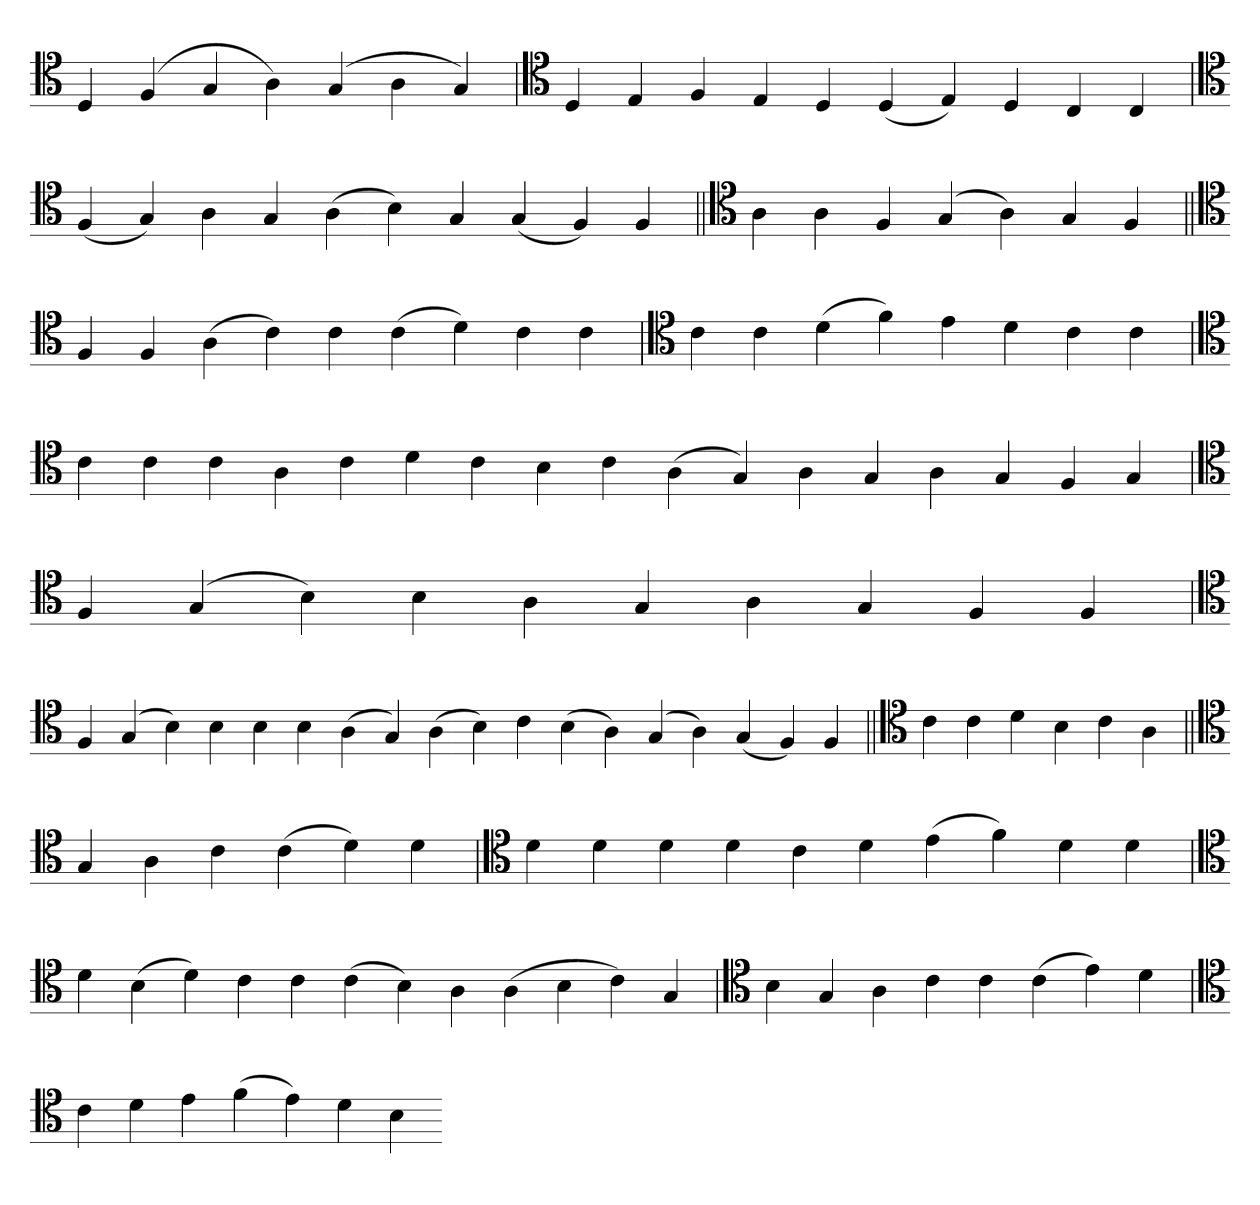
**kern
*part1
*staff1
*clefC4
=
4D
(4F
4G
4A)
(4G
4A
4G)
=`
*clefC4
4D
4E
4F
4E
4D
(4D
4E)
4D
4C
4C
='
*clefC4
(4F
4G)
4A
4G
(4A
4B)
4G
(4G
4F)
4F
=||
*clefC4
4A
4A
4F
(4G
4A)
4G
4F
=||
*clefC4
4F
4F
(4A
4c)
4c
(4c
4d)
4c
4c
=`
*clefC4
4c
4c
(4d
4f)
4e
4d
4c
4c
='
*clefC4
4c
4c
4c
4A
4c
4d
4c
4B
4c
(4A
4G)
4A
4G
4A
4G
4F
4G
=`
*clefC4
4F
(4G
4B)
4B
4A
4G
4A
4G
4F
4F
=
*clefC4
4F
(4G
4B)
4B
4B
4B
(4A
4G)
(4A
4B)
4c
(4B
4A)
(4G
4A)
(4G
4F)
4F
=||
*clefC4
4c
4c
4d
4B
4c
4A
=||
*clefC4
4G
4A
4c
(4c
4d)
4d
=`
*clefC4
4d
4d
4d
4d
4c
4d
(4e
4f)
4d
4d
='
*clefC4
4d
(4B
4d)
4c
4c
(4c
4B)
4A
(4A
4B
4c)
4G
=
*clefC4
4B
4G
4A
4c
4c
(4c
4e)
4d
='
*clefC4
4c
4d
4e
(4f
4e)
4d
4B
=-
*-
